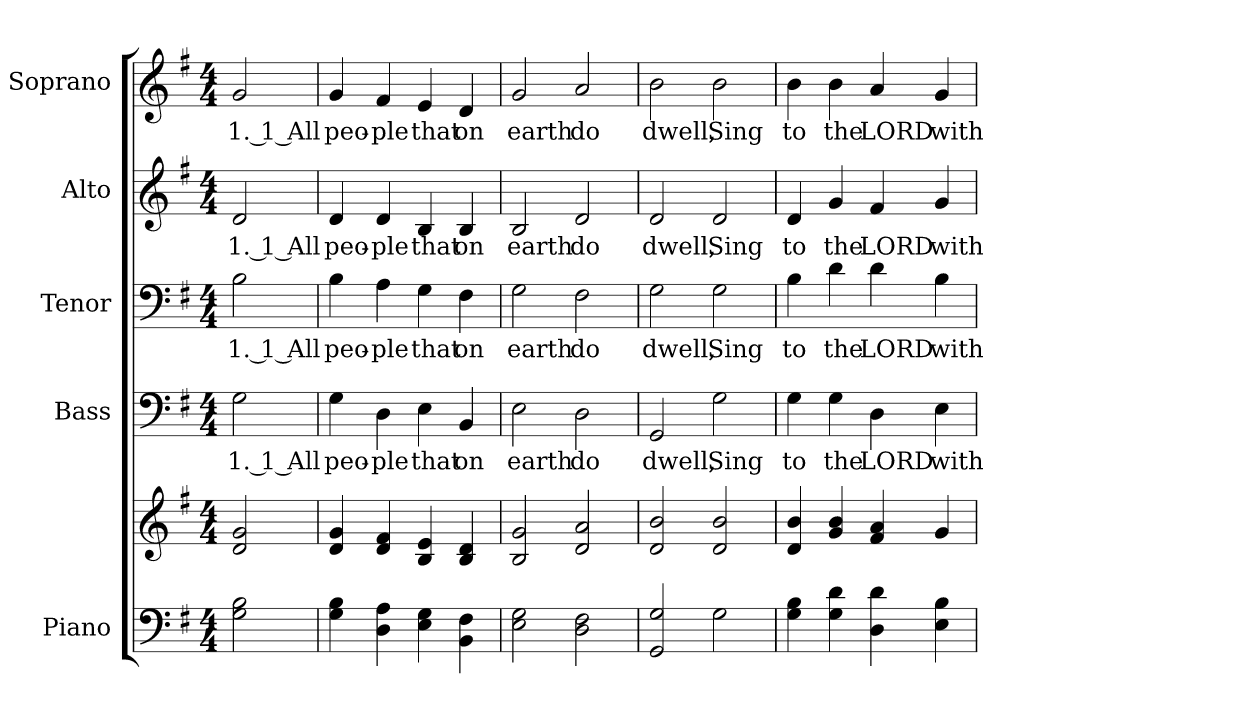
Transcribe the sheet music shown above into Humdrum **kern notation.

**kern	**kern	**kern	**text	**kern	**text	**kern	**text	**kern	**text
*part5	*part5	*part4	*part4	*part3	*part3	*part2	*part2	*part1	*part1
*staff6	*staff5	*staff4	*staff4	*staff3	*staff3	*staff2	*staff2	*staff1	*staff1
*I"Piano	*	*I"Bass	*	*I"Tenor	*	*I"Alto	*	*I"Soprano	*
*I'Pno.	*	*I'B.	*	*I'T.	*	*I'A.	*	*I'S.	*
!!LO:PB:g=z
*clefF4	*clefG2	*clefF4	*	*clefF4	*	*clefG2	*	*clefG2	*
*k[f#]	*k[f#]	*k[f#]	*	*k[f#]	*	*k[f#]	*	*k[f#]	*
*G:	*G:	*G:	*	*G:	*	*G:	*	*G:	*
*M4/4	*M4/4	*M4/4	*	*M4/4	*	*M4/4	*	*M4/4	*
*MM140	*MM140	*MM140	*	*MM140	*	*MM140	*	*MM140	*
=1	=1	=1	=1	=1	=1	=1	=1	=1	=1
!	!	!	!LO:LY:b:color=#000000	!	!	!	!	!	!
!	!	!	!	!	!LO:LY:b:color=#000000	!	!	!	!
!	!	!	!	!	!	!	!LO:LY:b:color=#000000	!	!
!	!	!	!	!	!	!	!	!	!LO:LY:b:color=#000000
2Gi\ 2Bi	2di/ 2gi	2Gi\	1. 1 All	2Bi\	1. 1 All	2di/	1. 1 All	2gi/	1. 1 All
=2	=2	=2	=2	=2	=2	=2	=2	=2	=2
!	!	!	!LO:LY:b:color=#000000	!	!	!	!	!	!
!	!	!	!	!	!LO:LY:b:color=#000000	!	!	!	!
!	!	!	!	!	!	!	!LO:LY:b:color=#000000	!	!
!	!	!	!	!	!	!	!	!	!LO:LY:b:color=#000000
4Gi\ 4Bi	4di/ 4gi	4Gi\	peo-	4Bi\	peo-	4di/	peo-	4gi/	peo-
!	!	!	!LO:LY:b:color=#000000	!	!	!	!	!	!
!	!	!	!	!	!LO:LY:b:color=#000000	!	!	!	!
!	!	!	!	!	!	!	!LO:LY:b:color=#000000	!	!
!	!	!	!	!	!	!	!	!	!LO:LY:b:color=#000000
4Di\ 4Ai	4di/ 4f#i	4Di\	-ple	4Ai\	-ple	4di/	-ple	4f#i/	-ple
!	!	!	!LO:LY:b:color=#000000	!	!	!	!	!	!
!	!	!	!	!	!LO:LY:b:color=#000000	!	!	!	!
!	!	!	!	!	!	!	!LO:LY:b:color=#000000	!	!
!	!	!	!	!	!	!	!	!	!LO:LY:b:color=#000000
4Ei\ 4Gi	4Bi/ 4ei	4Ei\	that	4Gi\	that	4Bi/	that	4ei/	that
!	!	!	!LO:LY:b:color=#000000	!	!	!	!	!	!
!	!	!	!	!	!LO:LY:b:color=#000000	!	!	!	!
!	!	!	!	!	!	!	!LO:LY:b:color=#000000	!	!
!	!	!	!	!	!	!	!	!	!LO:LY:b:color=#000000
4BBi\ 4F#i	4Bi/ 4di	4BBi/	on	4F#i\	on	4Bi/	on	4di/	on
=3	=3	=3	=3	=3	=3	=3	=3	=3	=3
!	!	!	!LO:LY:b:color=#000000	!	!	!	!	!	!
!	!	!	!	!	!LO:LY:b:color=#000000	!	!	!	!
!	!	!	!	!	!	!	!LO:LY:b:color=#000000	!	!
!	!	!	!	!	!	!	!	!	!LO:LY:b:color=#000000
2Ei\ 2Gi	2Bi/ 2gi	2Ei\	earth	2Gi\	earth	2Bi/	earth	2gi/	earth
!	!	!	!LO:LY:b:color=#000000	!	!	!	!	!	!
!	!	!	!	!	!LO:LY:b:color=#000000	!	!	!	!
!	!	!	!	!	!	!	!LO:LY:b:color=#000000	!	!
!	!	!	!	!	!	!	!	!	!LO:LY:b:color=#000000
2Di\ 2F#i	2di/ 2ai	2Di\	do	2F#i\	do	2di/	do	2ai/	do
=4	=4	=4	=4	=4	=4	=4	=4	=4	=4
!	!	!	!LO:LY:b:color=#000000	!	!	!	!	!	!
!	!	!	!	!	!LO:LY:b:color=#000000	!	!	!	!
!	!	!	!	!	!	!	!LO:LY:b:color=#000000	!	!
!	!	!	!	!	!	!	!	!	!LO:LY:b:color=#000000
2GGi/ 2Gi	2di/ 2bi	2GGi/	dwell,	2Gi\	dwell,	2di/	dwell,	2bi\	dwell,
!	!	!	!LO:LY:b:color=#000000	!	!	!	!	!	!
!	!	!	!	!	!LO:LY:b:color=#000000	!	!	!	!
!	!	!	!	!	!	!	!LO:LY:b:color=#000000	!	!
!	!	!	!	!	!	!	!	!	!LO:LY:b:color=#000000
2Gi\	2di/ 2bi	2Gi\	Sing	2Gi\	Sing	2di/	Sing	2bi\	Sing
=5	=5	=5	=5	=5	=5	=5	=5	=5	=5
!	!	!	!LO:LY:b:color=#000000	!	!	!	!	!	!
!	!	!	!	!	!LO:LY:b:color=#000000	!	!	!	!
!	!	!	!	!	!	!	!LO:LY:b:color=#000000	!	!
!	!	!	!	!	!	!	!	!	!LO:LY:b:color=#000000
4Gi\ 4Bi	4di/ 4bi	4Gi\	to	4Bi\	to	4di/	to	4bi\	to
!	!	!	!LO:LY:b:color=#000000	!	!	!	!	!	!
!	!	!	!	!	!LO:LY:b:color=#000000	!	!	!	!
!	!	!	!	!	!	!	!LO:LY:b:color=#000000	!	!
!	!	!	!	!	!	!	!	!	!LO:LY:b:color=#000000
4Gi\ 4di	4gi/ 4bi	4Gi\	the	4di\	the	4gi/	the	4bi\	the
!	!	!	!LO:LY:b:color=#000000	!	!	!	!	!	!
!	!	!	!	!	!LO:LY:b:color=#000000	!	!	!	!
!	!	!	!	!	!	!	!LO:LY:b:color=#000000	!	!
!	!	!	!	!	!	!	!	!	!LO:LY:b:color=#000000
4Di\ 4di	4f#i/ 4ai	4Di\	LORD	4di\	LORD	4f#i/	LORD	4ai/	LORD
!	!	!	!LO:LY:b:color=#000000	!	!	!	!	!	!
!	!	!	!	!	!LO:LY:b:color=#000000	!	!	!	!
!	!	!	!	!	!	!	!LO:LY:b:color=#000000	!	!
!	!	!	!	!	!	!	!	!	!LO:LY:b:color=#000000
4Ei\ 4Bi	4gi/	4Ei\	with	4Bi\	with	4gi/	with	4gi/	with
=	=	=	=	=	=	=	=	=	=
*-	*-	*-	*-	*-	*-	*-	*-	*-	*-
